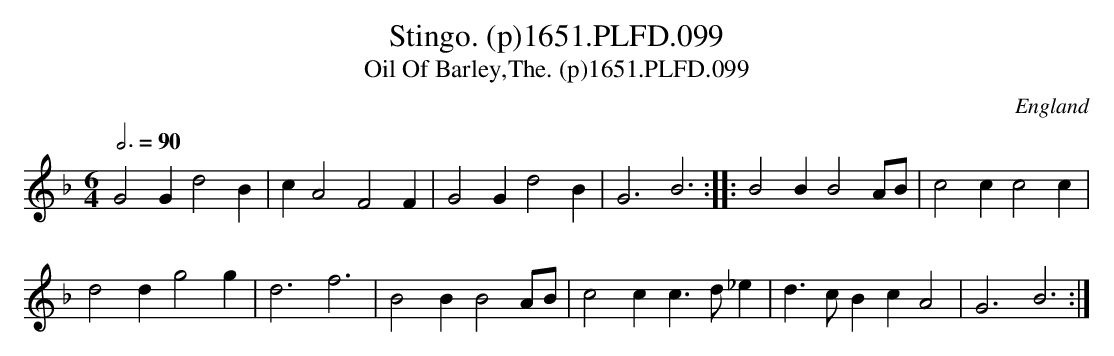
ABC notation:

X:1
T:Stingo. (p)1651.PLFD.099
T:Oil Of Barley,The. (p)1651.PLFD.099
M:6/4
L:1/4
Q:3/4=90
O:England
K:F
G2Gd2B | cA2F2F | G2Gd2B | G3B3 :: B2BB2A/B/ | c2cc2c |
d2dg2g | d3f3 | B2BB2A/B/ | c2cc>d_e | d>cBcA2 | G3B3 :|
